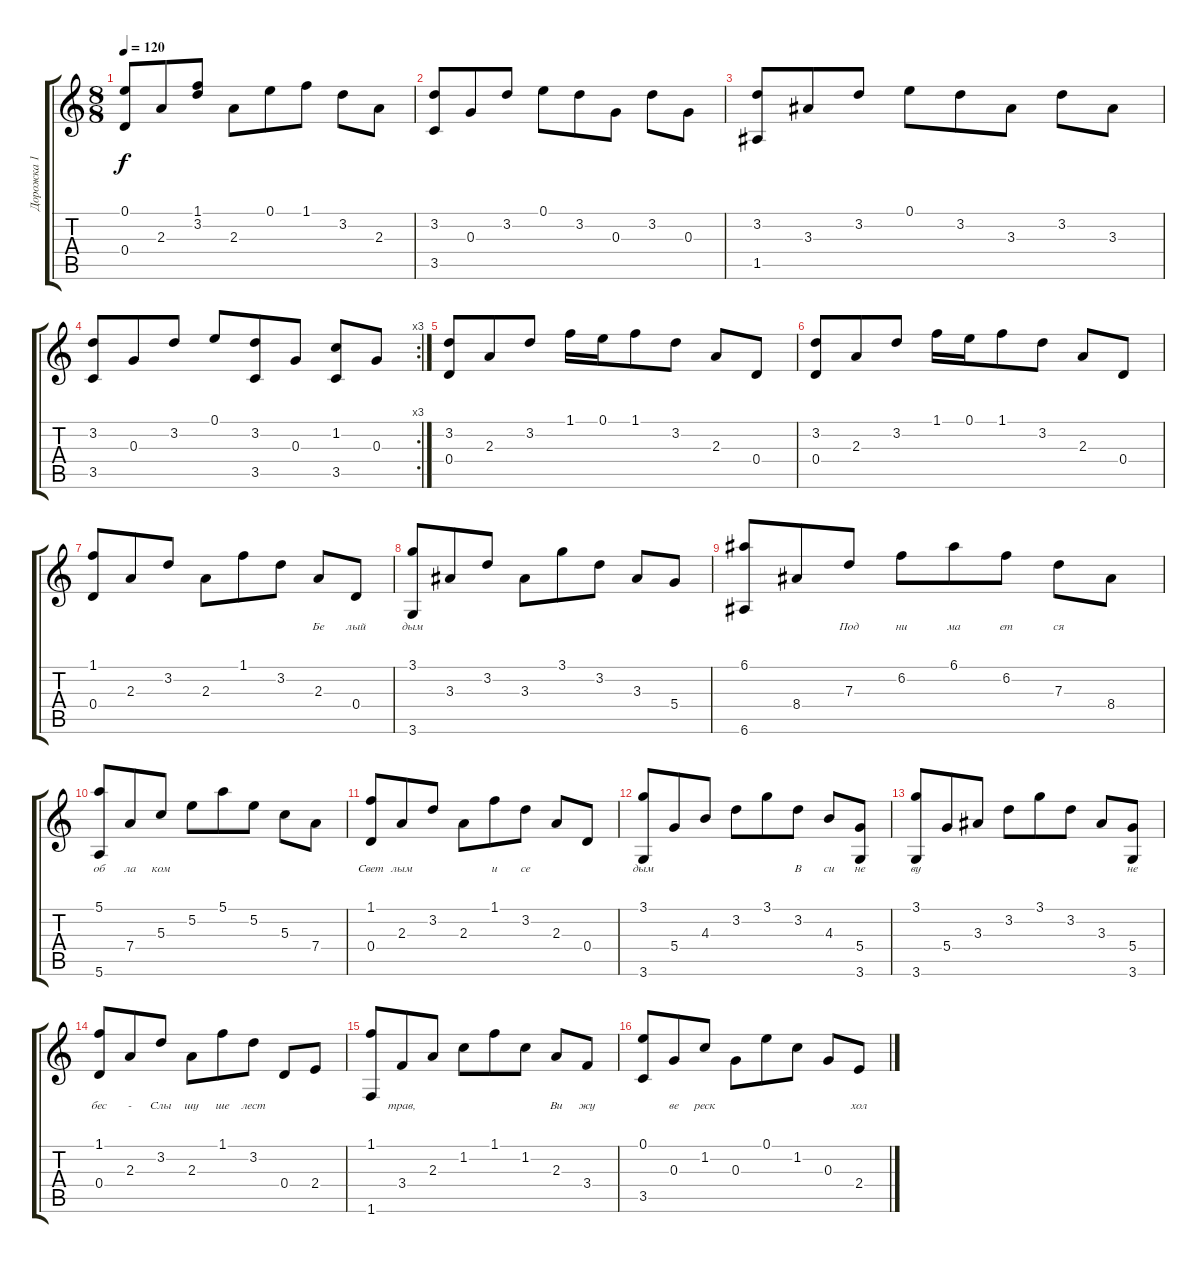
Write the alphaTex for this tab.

\track ("Дорожка 1" "Дорожка 1") {instrument electricguitarclean}
\staff {score tabs}
\tuning (E4 B3 G3 D3 A2 E2) {hide}
\ts (8 8)
\tempo 120
\clef g2
\ks c
(0.1 0.4).8{lyrics (0 "") lyrics (1 "") lyrics (2 "") lyrics (3 "") lyrics (4 "") dy f instrument electricguitarclean} 2.3.8{lyrics (0 "") lyrics (1 "") lyrics (2 "") lyrics (3 "") lyrics (4 "")} (1.1 3.2).8{lyrics (0 "") lyrics (1 "") lyrics (2 "") lyrics (3 "") lyrics (4 "")} 2.3.8{lyrics (0 "") lyrics (1 "") lyrics (2 "") lyrics (3 "") lyrics (4 "")} 0.1.8{lyrics (0 "") lyrics (1 "") lyrics (2 "") lyrics (3 "") lyrics (4 "")} 1.1.8{lyrics (0 "") lyrics (1 "") lyrics (2 "") lyrics (3 "") lyrics (4 "")} 3.2.8{lyrics (0 "") lyrics (1 "") lyrics (2 "") lyrics (3 "") lyrics (4 "")} 2.3.8{lyrics (0 "") lyrics (1 "") lyrics (2 "") lyrics (3 "") lyrics (4 "")} |
(3.2 3.5).8{lyrics (0 "") lyrics (1 "") lyrics (2 "") lyrics (3 "") lyrics (4 "")} 0.3.8{lyrics (0 "") lyrics (1 "") lyrics (2 "") lyrics (3 "") lyrics (4 "")} 3.2.8{lyrics (0 "") lyrics (1 "") lyrics (2 "") lyrics (3 "") lyrics (4 "")} 0.1.8{lyrics (0 "") lyrics (1 "") lyrics (2 "") lyrics (3 "") lyrics (4 "")} 3.2.8{lyrics (0 "") lyrics (1 "") lyrics (2 "") lyrics (3 "") lyrics (4 "")} 0.3.8{lyrics (0 "") lyrics (1 "") lyrics (2 "") lyrics (3 "") lyrics (4 "")} 3.2.8{lyrics (0 "") lyrics (1 "") lyrics (2 "") lyrics (3 "") lyrics (4 "")} 0.3.8{lyrics (0 "") lyrics (1 "") lyrics (2 "") lyrics (3 "") lyrics (4 "")} |
(3.2 1.5).8{lyrics (0 "") lyrics (1 "") lyrics (2 "") lyrics (3 "") lyrics (4 "")} 3.3.8{lyrics (0 "") lyrics (1 "") lyrics (2 "") lyrics (3 "") lyrics (4 "")} 3.2.8{lyrics (0 "") lyrics (1 "") lyrics (2 "") lyrics (3 "") lyrics (4 "")} 0.1.8{lyrics (0 "") lyrics (1 "") lyrics (2 "") lyrics (3 "") lyrics (4 "")} 3.2.8{lyrics (0 "") lyrics (1 "") lyrics (2 "") lyrics (3 "") lyrics (4 "")} 3.3.8{lyrics (0 "") lyrics (1 "") lyrics (2 "") lyrics (3 "") lyrics (4 "")} 3.2.8{lyrics (0 "") lyrics (1 "") lyrics (2 "") lyrics (3 "") lyrics (4 "")} 3.3.8{lyrics (0 "") lyrics (1 "") lyrics (2 "") lyrics (3 "") lyrics (4 "")} |
\rc 3
(3.2 3.5).8{lyrics (0 "") lyrics (1 "") lyrics (2 "") lyrics (3 "") lyrics (4 "")} 0.3.8{lyrics (0 "") lyrics (1 "") lyrics (2 "") lyrics (3 "") lyrics (4 "")} 3.2.8{lyrics (0 "") lyrics (1 "") lyrics (2 "") lyrics (3 "") lyrics (4 "")} 0.1.8{lyrics (0 "") lyrics (1 "") lyrics (2 "") lyrics (3 "") lyrics (4 "")} (3.2 3.5).8{lyrics (0 "") lyrics (1 "") lyrics (2 "") lyrics (3 "") lyrics (4 "")} 0.3.8{lyrics (0 "") lyrics (1 "") lyrics (2 "") lyrics (3 "") lyrics (4 "")} (1.2 3.5).8{lyrics (0 "") lyrics (1 "") lyrics (2 "") lyrics (3 "") lyrics (4 "")} 0.3.8{lyrics (0 "") lyrics (1 "") lyrics (2 "") lyrics (3 "") lyrics (4 "")} |
(3.2 0.4).8{lyrics (0 "") lyrics (1 "") lyrics (2 "") lyrics (3 "") lyrics (4 "")} 2.3.8{lyrics (0 "") lyrics (1 "") lyrics (2 "") lyrics (3 "") lyrics (4 "")} 3.2.8{lyrics (0 "") lyrics (1 "") lyrics (2 "") lyrics (3 "") lyrics (4 "")} 1.1.16{lyrics (0 "") lyrics (1 "") lyrics (2 "") lyrics (3 "") lyrics (4 "")} 0.1.16{lyrics (0 "") lyrics (1 "") lyrics (2 "") lyrics (3 "") lyrics (4 "")} 1.1.8{lyrics (0 "") lyrics (1 "") lyrics (2 "") lyrics (3 "") lyrics (4 "")} 3.2.8{lyrics (0 "") lyrics (1 "") lyrics (2 "") lyrics (3 "") lyrics (4 "")} 2.3.8{lyrics (0 "") lyrics (1 "") lyrics (2 "") lyrics (3 "") lyrics (4 "")} 0.4.8{lyrics (0 "") lyrics (1 "") lyrics (2 "") lyrics (3 "") lyrics (4 "")} |
(3.2 0.4).8{lyrics (0 "") lyrics (1 "") lyrics (2 "") lyrics (3 "") lyrics (4 "")} 2.3.8{lyrics (0 "") lyrics (1 "") lyrics (2 "") lyrics (3 "") lyrics (4 "")} 3.2.8{lyrics (0 "") lyrics (1 "") lyrics (2 "") lyrics (3 "") lyrics (4 "")} 1.1.16{lyrics (0 "") lyrics (1 "") lyrics (2 "") lyrics (3 "") lyrics (4 "")} 0.1.16{lyrics (0 "") lyrics (1 "") lyrics (2 "") lyrics (3 "") lyrics (4 "")} 1.1.8{lyrics (0 "") lyrics (1 "") lyrics (2 "") lyrics (3 "") lyrics (4 "")} 3.2.8{lyrics (0 "") lyrics (1 "") lyrics (2 "") lyrics (3 "") lyrics (4 "")} 2.3.8{lyrics (0 "") lyrics (1 "") lyrics (2 "") lyrics (3 "") lyrics (4 "")} 0.4.8{lyrics (0 "") lyrics (1 "") lyrics (2 "") lyrics (3 "") lyrics (4 "")} |
(1.1 0.4).8{lyrics (0 "") lyrics (1 "") lyrics (2 "") lyrics (3 "") lyrics (4 "")} 2.3.8{lyrics (0 "") lyrics (1 "") lyrics (2 "") lyrics (3 "") lyrics (4 "")} 3.2.8{lyrics (0 "") lyrics (1 "") lyrics (2 "") lyrics (3 "") lyrics (4 "")} 2.3.8{lyrics (0 "") lyrics (1 "") lyrics (2 "") lyrics (3 "") lyrics (4 "")} 1.1.8{lyrics (0 "") lyrics (1 "") lyrics (2 "") lyrics (3 "") lyrics (4 "")} 3.2.8{lyrics (0 "") lyrics (1 "") lyrics (2 "") lyrics (3 "") lyrics (4 "")} 2.3.8{lyrics (0 "Бе") lyrics (1 "") lyrics (2 "") lyrics (3 "") lyrics (4 "")} 0.4.8{lyrics (0 "лый") lyrics (1 "") lyrics (2 "") lyrics (3 "") lyrics (4 "")} |
(3.1 3.6).8{lyrics (0 "дым") lyrics (1 "") lyrics (2 "") lyrics (3 "") lyrics (4 "")} 3.3.8{lyrics (0 "") lyrics (1 "") lyrics (2 "") lyrics (3 "") lyrics (4 "")} 3.2.8{lyrics (0 "") lyrics (1 "") lyrics (2 "") lyrics (3 "") lyrics (4 "")} 3.3.8{lyrics (0 "") lyrics (1 "") lyrics (2 "") lyrics (3 "") lyrics (4 "")} 3.1.8{lyrics (0 "") lyrics (1 "") lyrics (2 "") lyrics (3 "") lyrics (4 "")} 3.2.8{lyrics (0 "") lyrics (1 "") lyrics (2 "") lyrics (3 "") lyrics (4 "")} 3.3.8{lyrics (0 "") lyrics (1 "") lyrics (2 "") lyrics (3 "") lyrics (4 "")} 5.4.8{lyrics (0 "") lyrics (1 "") lyrics (2 "") lyrics (3 "") lyrics (4 "")} |
(6.1 6.6).8{lyrics (0 "") lyrics (1 "") lyrics (2 "") lyrics (3 "") lyrics (4 "")} 8.4.8{lyrics (0 "") lyrics (1 "") lyrics (2 "") lyrics (3 "") lyrics (4 "")} 7.3.8{lyrics (0 "Под") lyrics (1 "") lyrics (2 "") lyrics (3 "") lyrics (4 "")} 6.2.8{lyrics (0 "ни") lyrics (1 "") lyrics (2 "") lyrics (3 "") lyrics (4 "")} 6.1.8{lyrics (0 "ма") lyrics (1 "") lyrics (2 "") lyrics (3 "") lyrics (4 "")} 6.2.8{lyrics (0 "ет") lyrics (1 "") lyrics (2 "") lyrics (3 "") lyrics (4 "")} 7.3.8{lyrics (0 "ся") lyrics (1 "") lyrics (2 "") lyrics (3 "") lyrics (4 "")} 8.4.8{lyrics (0 "") lyrics (1 "") lyrics (2 "") lyrics (3 "") lyrics (4 "")} |
(5.1 5.6).8{lyrics (0 "об") lyrics (1 "") lyrics (2 "") lyrics (3 "") lyrics (4 "")} 7.4.8{lyrics (0 "ла") lyrics (1 "") lyrics (2 "") lyrics (3 "") lyrics (4 "")} 5.3.8{lyrics (0 "ком") lyrics (1 "") lyrics (2 "") lyrics (3 "") lyrics (4 "")} 5.2.8{lyrics (0 "") lyrics (1 "") lyrics (2 "") lyrics (3 "") lyrics (4 "")} 5.1.8{lyrics (0 "") lyrics (1 "") lyrics (2 "") lyrics (3 "") lyrics (4 "")} 5.2.8{lyrics (0 "") lyrics (1 "") lyrics (2 "") lyrics (3 "") lyrics (4 "")} 5.3.8{lyrics (0 "") lyrics (1 "") lyrics (2 "") lyrics (3 "") lyrics (4 "")} 7.4.8{lyrics (0 "") lyrics (1 "") lyrics (2 "") lyrics (3 "") lyrics (4 "")} |
(1.1 0.4).8{lyrics (0 "Свет") lyrics (1 "") lyrics (2 "") lyrics (3 "") lyrics (4 "")} 2.3.8{lyrics (0 "лым") lyrics (1 "") lyrics (2 "") lyrics (3 "") lyrics (4 "")} 3.2.8{lyrics (0 "") lyrics (1 "") lyrics (2 "") lyrics (3 "") lyrics (4 "")} 2.3.8{lyrics (0 "") lyrics (1 "") lyrics (2 "") lyrics (3 "") lyrics (4 "")} 1.1.8{lyrics (0 "и") lyrics (1 "") lyrics (2 "") lyrics (3 "") lyrics (4 "")} 3.2.8{lyrics (0 "се") lyrics (1 "") lyrics (2 "") lyrics (3 "") lyrics (4 "")} 2.3.8{lyrics (0 "") lyrics (1 "") lyrics (2 "") lyrics (3 "") lyrics (4 "")} 0.4.8{lyrics (0 "") lyrics (1 "") lyrics (2 "") lyrics (3 "") lyrics (4 "")} |
(3.1 3.6).8{lyrics (0 "дым") lyrics (1 "") lyrics (2 "") lyrics (3 "") lyrics (4 "")} 5.4.8{lyrics (0 "") lyrics (1 "") lyrics (2 "") lyrics (3 "") lyrics (4 "")} 4.3.8{lyrics (0 "") lyrics (1 "") lyrics (2 "") lyrics (3 "") lyrics (4 "")} 3.2.8{lyrics (0 "") lyrics (1 "") lyrics (2 "") lyrics (3 "") lyrics (4 "")} 3.1.8{lyrics (0 "") lyrics (1 "") lyrics (2 "") lyrics (3 "") lyrics (4 "")} 3.2.8{lyrics (0 "В") lyrics (1 "") lyrics (2 "") lyrics (3 "") lyrics (4 "")} 4.3.8{lyrics (0 "си") lyrics (1 "") lyrics (2 "") lyrics (3 "") lyrics (4 "")} (5.4 3.6).8{lyrics (0 "не") lyrics (1 "") lyrics (2 "") lyrics (3 "") lyrics (4 "")} |
(3.1 3.6).8{lyrics (0 "ву") lyrics (1 "") lyrics (2 "") lyrics (3 "") lyrics (4 "")} 5.4.8{lyrics (0 "") lyrics (1 "") lyrics (2 "") lyrics (3 "") lyrics (4 "")} 3.3.8{lyrics (0 "") lyrics (1 "") lyrics (2 "") lyrics (3 "") lyrics (4 "")} 3.2.8{lyrics (0 "") lyrics (1 "") lyrics (2 "") lyrics (3 "") lyrics (4 "")} 3.1.8{lyrics (0 "") lyrics (1 "") lyrics (2 "") lyrics (3 "") lyrics (4 "")} 3.2.8{lyrics (0 "") lyrics (1 "") lyrics (2 "") lyrics (3 "") lyrics (4 "")} 3.3.8{lyrics (0 "") lyrics (1 "") lyrics (2 "") lyrics (3 "") lyrics (4 "")} (5.4 3.6).8{lyrics (0 "не") lyrics (1 "") lyrics (2 "") lyrics (3 "") lyrics (4 "")} |
(1.1 0.4).8{lyrics (0 "бес") lyrics (1 "") lyrics (2 "") lyrics (3 "") lyrics (4 "")} 2.3.8{lyrics (0 "-") lyrics (1 "") lyrics (2 "") lyrics (3 "") lyrics (4 "")} 3.2.8{lyrics (0 "Слы") lyrics (1 "") lyrics (2 "") lyrics (3 "") lyrics (4 "")} 2.3.8{lyrics (0 "шу") lyrics (1 "") lyrics (2 "") lyrics (3 "") lyrics (4 "")} 1.1.8{lyrics (0 "ше") lyrics (1 "") lyrics (2 "") lyrics (3 "") lyrics (4 "")} 3.2.8{lyrics (0 "лест") lyrics (1 "") lyrics (2 "") lyrics (3 "") lyrics (4 "")} 0.4.8{lyrics (0 "") lyrics (1 "") lyrics (2 "") lyrics (3 "") lyrics (4 "")} 2.4.8{lyrics (0 "") lyrics (1 "") lyrics (2 "") lyrics (3 "") lyrics (4 "")} |
(1.1 1.6).8{lyrics (0 "") lyrics (1 "") lyrics (2 "") lyrics (3 "") lyrics (4 "")} 3.4.8{lyrics (0 "трав,") lyrics (1 "") lyrics (2 "") lyrics (3 "") lyrics (4 "")} 2.3.8{lyrics (0 "") lyrics (1 "") lyrics (2 "") lyrics (3 "") lyrics (4 "")} 1.2.8{lyrics (0 "") lyrics (1 "") lyrics (2 "") lyrics (3 "") lyrics (4 "")} 1.1.8{lyrics (0 "") lyrics (1 "") lyrics (2 "") lyrics (3 "") lyrics (4 "")} 1.2.8{lyrics (0 "") lyrics (1 "") lyrics (2 "") lyrics (3 "") lyrics (4 "")} 2.3.8{lyrics (0 "Ви") lyrics (1 "") lyrics (2 "") lyrics (3 "") lyrics (4 "")} 3.4.8{lyrics (0 "жу") lyrics (1 "") lyrics (2 "") lyrics (3 "") lyrics (4 "")} |
(0.1 3.5).8{lyrics (0 "") lyrics (1 "") lyrics (2 "") lyrics (3 "") lyrics (4 "")} 0.3.8{lyrics (0 "ве") lyrics (1 "") lyrics (2 "") lyrics (3 "") lyrics (4 "")} 1.2.8{lyrics (0 "реск") lyrics (1 "") lyrics (2 "") lyrics (3 "") lyrics (4 "")} 0.3.8{lyrics (0 "") lyrics (1 "") lyrics (2 "") lyrics (3 "") lyrics (4 "")} 0.1.8{lyrics (0 "") lyrics (1 "") lyrics (2 "") lyrics (3 "") lyrics (4 "")} 1.2.8{lyrics (0 "") lyrics (1 "") lyrics (2 "") lyrics (3 "") lyrics (4 "")} 0.3.8{lyrics (0 "") lyrics (1 "") lyrics (2 "") lyrics (3 "") lyrics (4 "")} 2.4.8{lyrics (0 "хол") lyrics (1 "") lyrics (2 "") lyrics (3 "") lyrics (4 "")}
